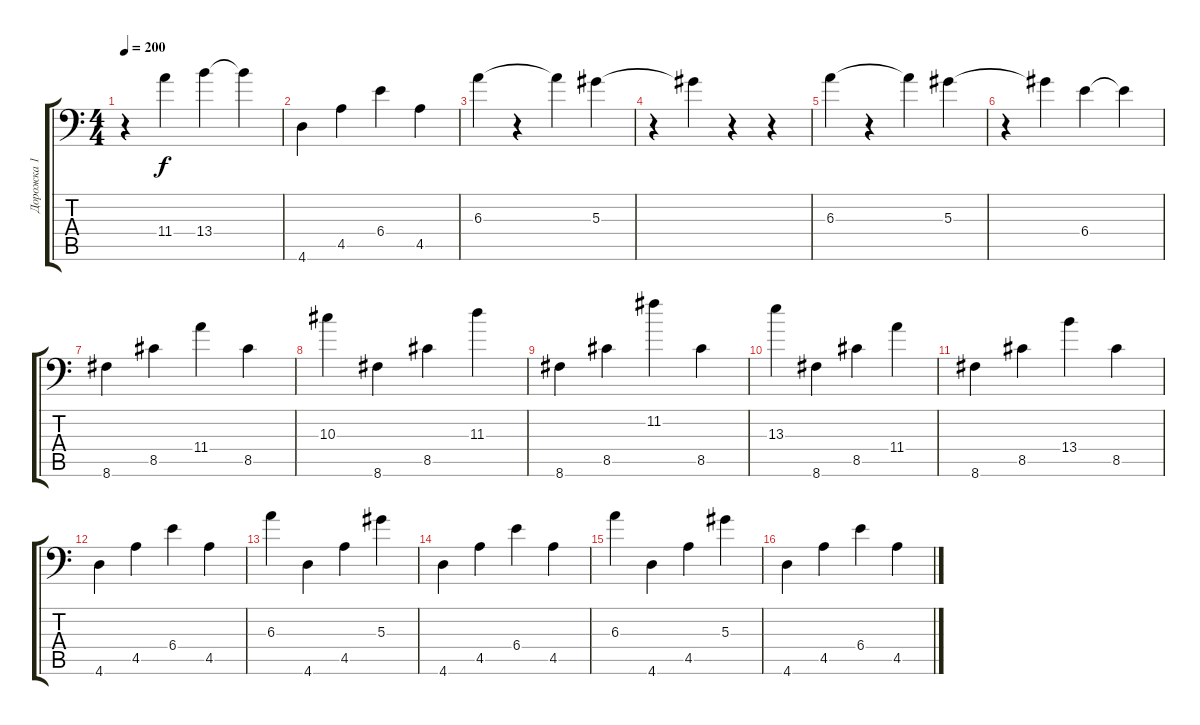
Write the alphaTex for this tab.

\track ("Дорожка 1" "Дорожка 1") {instrument distortionguitar}
\staff {score tabs}
\tuning (C4 G3 Eb3 Bb2 F2 Bb1) {hide}
\ts (4 4)
\tempo 200
\clef f4
\ks c
r.4{dy f} 11.4{t}.4 13.4.4 13.4{t}.4 |
4.6.4 4.5.4 6.4.4 4.5.4 |
6.3.4 r.4 6.3{t}.4 5.3.4 |
r.4 5.3{t}.4 r.4 r.4 |
6.3.4 r.4 6.3{t}.4 5.3.4 |
r.4 5.3{t}.4 6.4.4 6.4{t}.4 |
8.6.4 8.5.4 11.4.4 8.5.4 |
10.3.4 8.6.4 8.5.4 11.3.4 |
8.6.4 8.5.4 11.2.4 8.5.4 |
13.3.4 8.6.4 8.5.4 11.4.4 |
8.6.4 8.5.4 13.4.4 8.5.4 |
4.6.4 4.5.4 6.4.4 4.5.4 |
6.3.4 4.6.4 4.5.4 5.3.4 |
4.6.4 4.5.4 6.4.4 4.5.4 |
6.3.4 4.6.4 4.5.4 5.3.4 |
4.6.4 4.5.4 6.4.4 4.5.4
